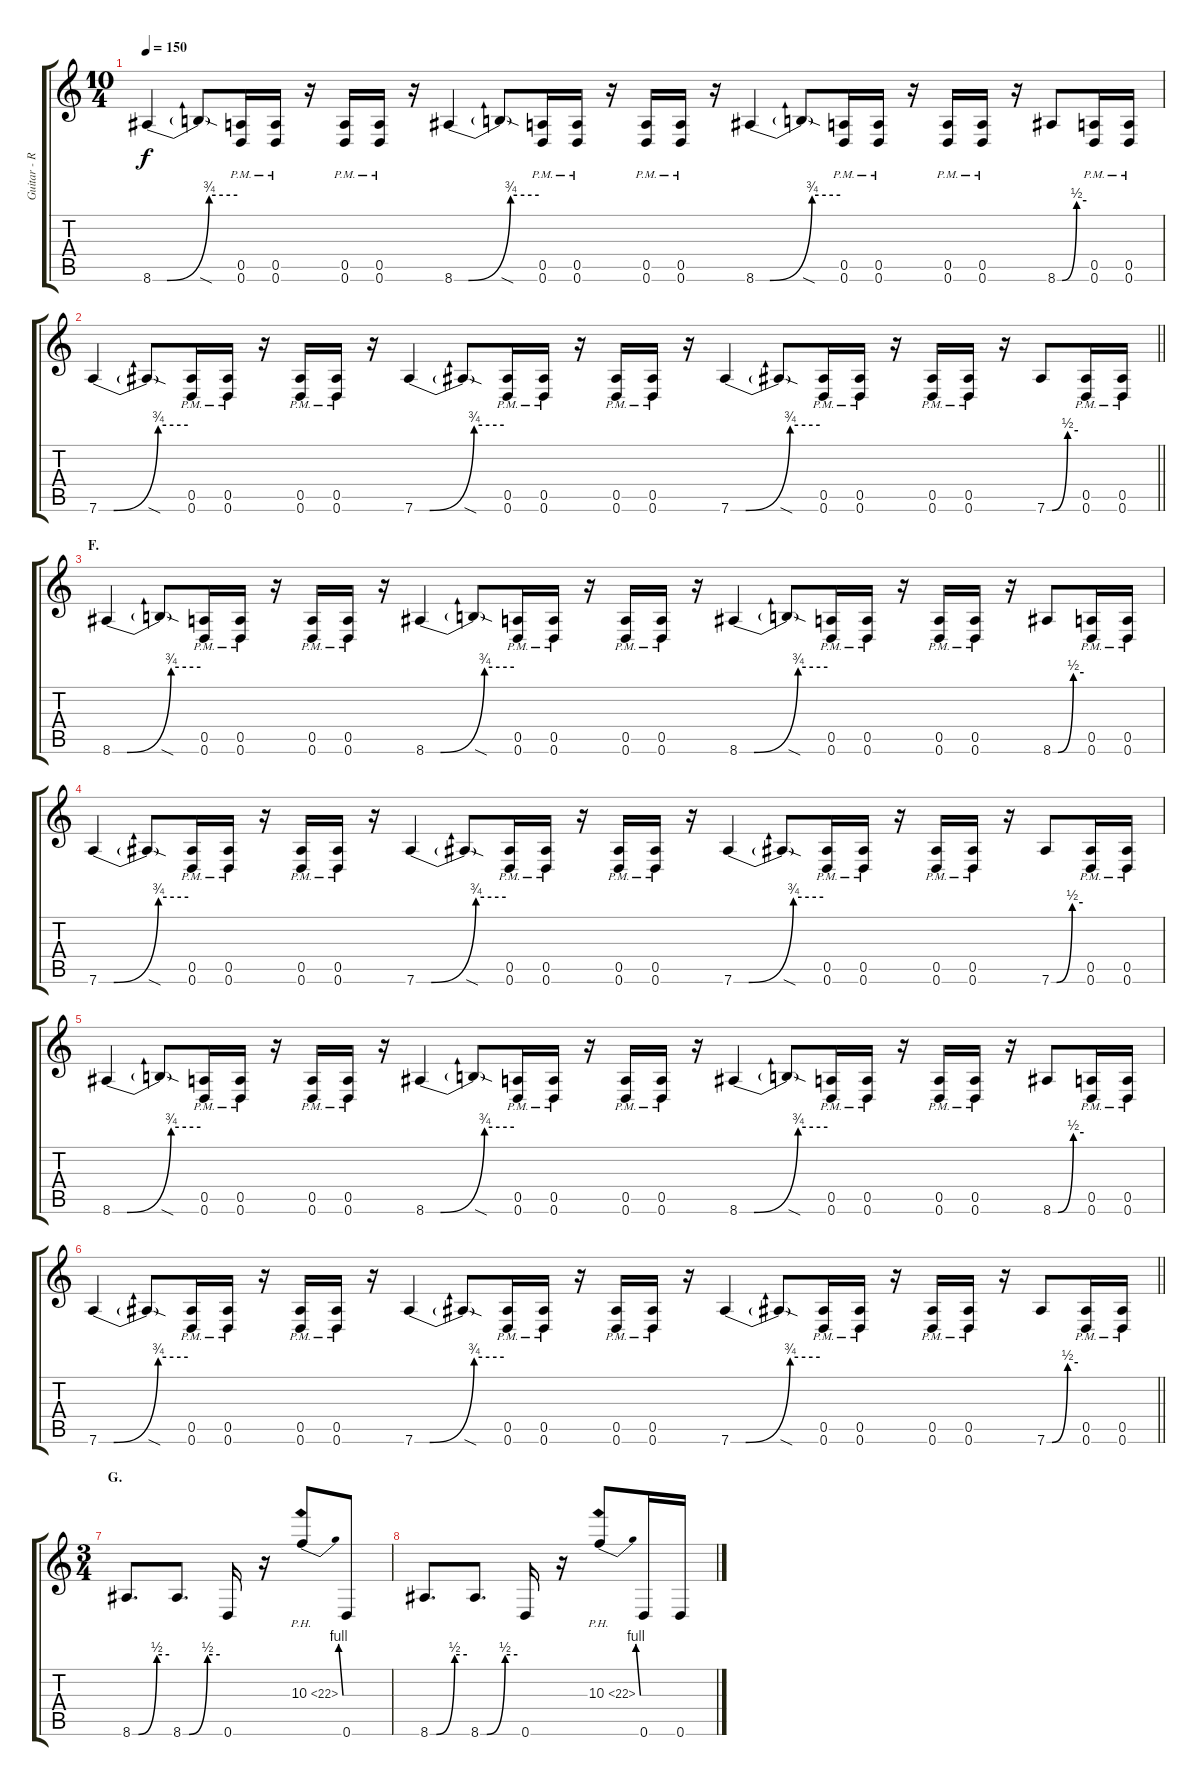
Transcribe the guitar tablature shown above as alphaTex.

\track ("Guitar - Right" "Guitar - R") {instrument distortionguitar}
\staff {score tabs}
\tuning (E4 B3 G3 D3 A2 D2) {hide}
\ts (10 4)
\tempo 150
\clef g2
\ks c
8.6{be (custom 0 0 10 0 40 3 60 3)}.4{dy f} 8.6{sod t}.8 (0.5{pm} 0.6{pm}).16 (0.5{pm} 0.6{pm}).16 r.16 (0.5{pm} 0.6{pm}).16 (0.5{pm} 0.6{pm}).16 r.16 8.6{be (custom 0 0 10 0 40 3 60 3)}.4 8.6{sod t}.8 (0.5{pm} 0.6{pm}).16 (0.5{pm} 0.6{pm}).16 r.16 (0.5{pm} 0.6{pm}).16 (0.5{pm} 0.6{pm}).16 r.16 8.6{be (custom 0 0 10 0 40 3 60 3)}.4 8.6{sod t}.8 (0.5{pm} 0.6{pm}).16 (0.5{pm} 0.6{pm}).16 r.16 (0.5{pm} 0.6{pm}).16 (0.5{pm} 0.6{pm}).16 r.16 8.6{be (custom 0 0 10 0 40 2 60 2)}.8 (0.5{pm} 0.6{pm}).16 (0.5{pm} 0.6{pm}).16 |
\barLineRight lightlight
7.6{be (custom 0 0 10 0 40 3 60 3)}.4 7.6{sod t}.8 (0.5{pm} 0.6{pm}).16 (0.5{pm} 0.6{pm}).16 r.16 (0.5{pm} 0.6{pm}).16 (0.5{pm} 0.6{pm}).16 r.16 7.6{be (custom 0 0 10 0 40 3 60 3)}.4 7.6{sod t}.8 (0.5{pm} 0.6{pm}).16 (0.5{pm} 0.6{pm}).16 r.16 (0.5{pm} 0.6{pm}).16 (0.5{pm} 0.6{pm}).16 r.16 7.6{be (custom 0 0 10 0 40 3 60 3)}.4 7.6{sod t}.8 (0.5{pm} 0.6{pm}).16 (0.5{pm} 0.6{pm}).16 r.16 (0.5{pm} 0.6{pm}).16 (0.5{pm} 0.6{pm}).16 r.16 7.6{be (custom 0 0 10 0 40 2 60 2)}.8 (0.5{pm} 0.6{pm}).16 (0.5{pm} 0.6{pm}).16 |
\section ("" "F.")
8.6{be (custom 0 0 10 0 40 3 60 3)}.4 8.6{sod t}.8 (0.5{pm} 0.6{pm}).16 (0.5{pm} 0.6{pm}).16 r.16 (0.5{pm} 0.6{pm}).16 (0.5{pm} 0.6{pm}).16 r.16 8.6{be (custom 0 0 10 0 40 3 60 3)}.4 8.6{sod t}.8 (0.5{pm} 0.6{pm}).16 (0.5{pm} 0.6{pm}).16 r.16 (0.5{pm} 0.6{pm}).16 (0.5{pm} 0.6{pm}).16 r.16 8.6{be (custom 0 0 10 0 40 3 60 3)}.4 8.6{sod t}.8 (0.5{pm} 0.6{pm}).16 (0.5{pm} 0.6{pm}).16 r.16 (0.5{pm} 0.6{pm}).16 (0.5{pm} 0.6{pm}).16 r.16 8.6{be (custom 0 0 10 0 40 2 60 2)}.8 (0.5{pm} 0.6{pm}).16 (0.5{pm} 0.6{pm}).16 |
7.6{be (custom 0 0 10 0 40 3 60 3)}.4 7.6{sod t}.8 (0.5{pm} 0.6{pm}).16 (0.5{pm} 0.6{pm}).16 r.16 (0.5{pm} 0.6{pm}).16 (0.5{pm} 0.6{pm}).16 r.16 7.6{be (custom 0 0 10 0 40 3 60 3)}.4 7.6{sod t}.8 (0.5{pm} 0.6{pm}).16 (0.5{pm} 0.6{pm}).16 r.16 (0.5{pm} 0.6{pm}).16 (0.5{pm} 0.6{pm}).16 r.16 7.6{be (custom 0 0 10 0 40 3 60 3)}.4 7.6{sod t}.8 (0.5{pm} 0.6{pm}).16 (0.5{pm} 0.6{pm}).16 r.16 (0.5{pm} 0.6{pm}).16 (0.5{pm} 0.6{pm}).16 r.16 7.6{be (custom 0 0 10 0 40 2 60 2)}.8 (0.5{pm} 0.6{pm}).16 (0.5{pm} 0.6{pm}).16 |
8.6{be (custom 0 0 10 0 40 3 60 3)}.4 8.6{sod t}.8 (0.5{pm} 0.6{pm}).16 (0.5{pm} 0.6{pm}).16 r.16 (0.5{pm} 0.6{pm}).16 (0.5{pm} 0.6{pm}).16 r.16 8.6{be (custom 0 0 10 0 40 3 60 3)}.4 8.6{sod t}.8 (0.5{pm} 0.6{pm}).16 (0.5{pm} 0.6{pm}).16 r.16 (0.5{pm} 0.6{pm}).16 (0.5{pm} 0.6{pm}).16 r.16 8.6{be (custom 0 0 10 0 40 3 60 3)}.4 8.6{sod t}.8 (0.5{pm} 0.6{pm}).16 (0.5{pm} 0.6{pm}).16 r.16 (0.5{pm} 0.6{pm}).16 (0.5{pm} 0.6{pm}).16 r.16 8.6{be (custom 0 0 10 0 40 2 60 2)}.8 (0.5{pm} 0.6{pm}).16 (0.5{pm} 0.6{pm}).16 |
\barLineRight lightlight
7.6{be (custom 0 0 10 0 40 3 60 3)}.4 7.6{sod t}.8 (0.5{pm} 0.6{pm}).16 (0.5{pm} 0.6{pm}).16 r.16 (0.5{pm} 0.6{pm}).16 (0.5{pm} 0.6{pm}).16 r.16 7.6{be (custom 0 0 10 0 40 3 60 3)}.4 7.6{sod t}.8 (0.5{pm} 0.6{pm}).16 (0.5{pm} 0.6{pm}).16 r.16 (0.5{pm} 0.6{pm}).16 (0.5{pm} 0.6{pm}).16 r.16 7.6{be (custom 0 0 10 0 40 3 60 3)}.4 7.6{sod t}.8 (0.5{pm} 0.6{pm}).16 (0.5{pm} 0.6{pm}).16 r.16 (0.5{pm} 0.6{pm}).16 (0.5{pm} 0.6{pm}).16 r.16 7.6{be (custom 0 0 10 0 40 2 60 2)}.8 (0.5{pm} 0.6{pm}).16 (0.5{pm} 0.6{pm}).16 |
\ts (3 4)
\section ("" "G.")
8.6{be (custom 0 0 10 0 40 2 60 2)}.8{d} 8.6{be (custom 0 0 10 0 40 2 60 2)}.8{d} 0.6.16 r.16 10.3{be (bend 0 0 60 4) ph 12}.8 0.6.8 |
8.6{be (custom 0 0 10 0 40 2 60 2)}.8{d} 8.6{be (custom 0 0 10 0 40 2 60 2)}.8{d} 0.6.16 r.16 10.3{be (bend 0 0 60 4) ph 12}.8 0.6.16 0.6.16
